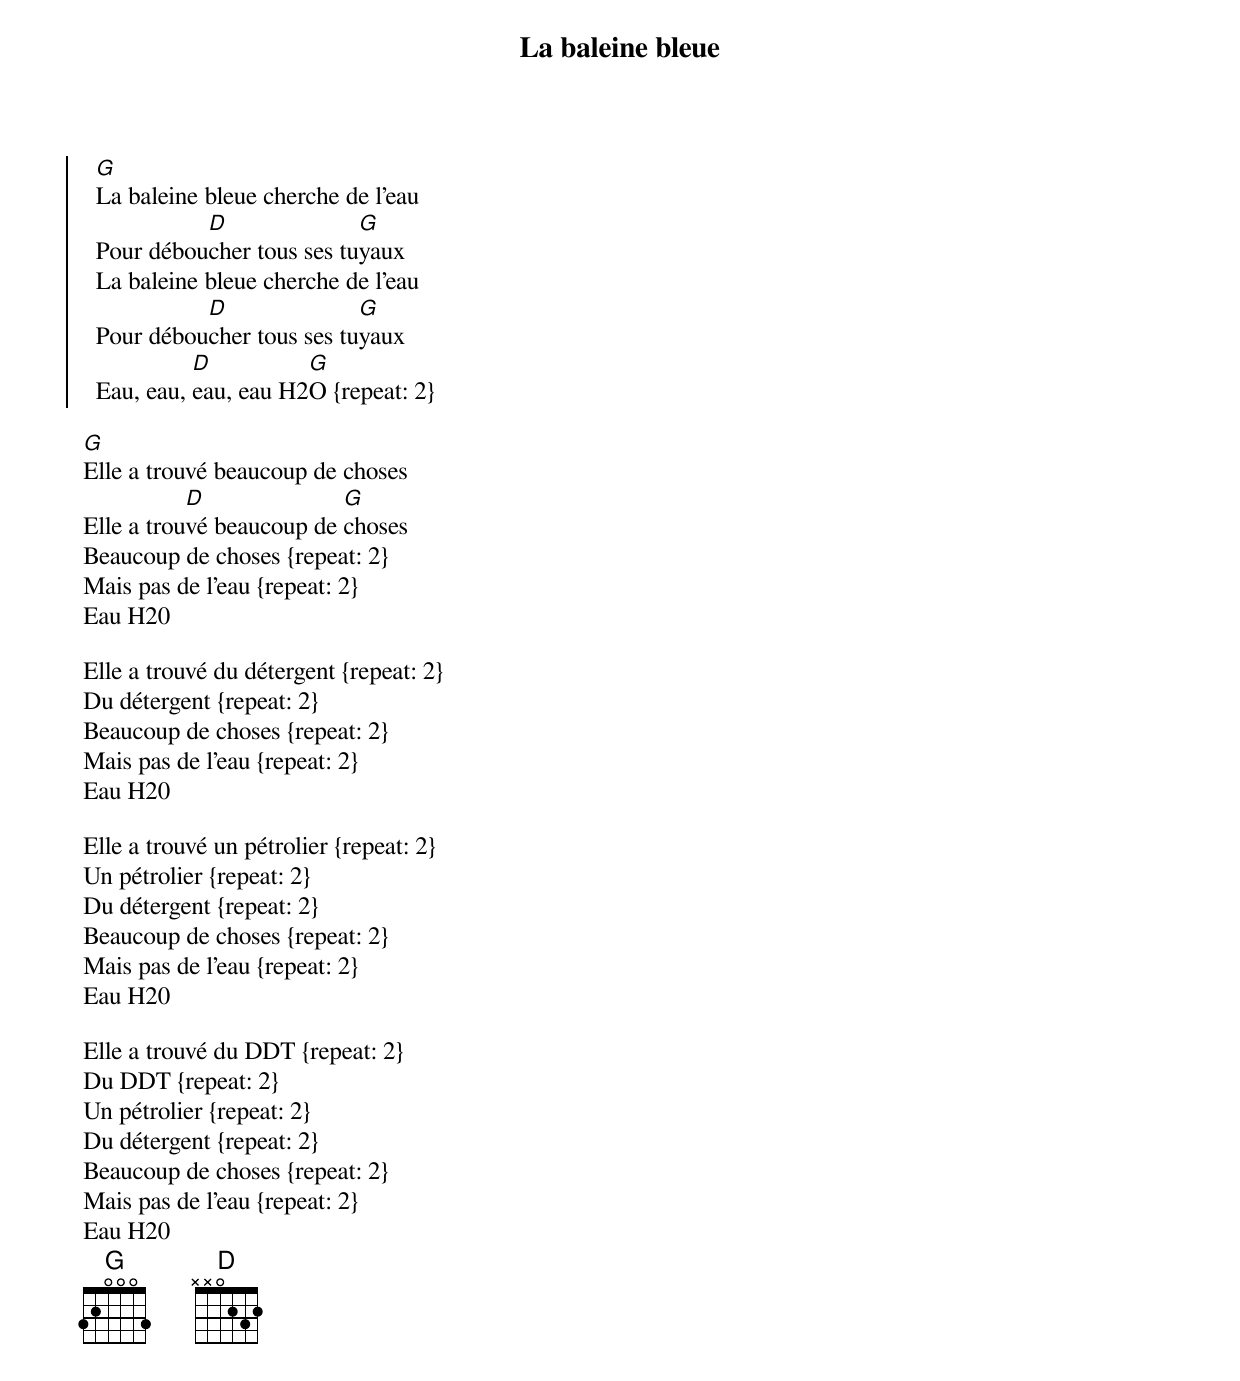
{title: La baleine bleue}
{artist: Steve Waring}
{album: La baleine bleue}
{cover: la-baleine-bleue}
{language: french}
{columns: 2}
{define: G frets 3 2 0 0 0 3}
{define: D frets X X 0 2 3 2}

{start_of_chorus}
  [G]La baleine bleue cherche de l'eau
  Pour débou[D]cher tous ses tu[G]yaux
  La baleine bleue cherche de l'eau
  Pour débou[D]cher tous ses tu[G]yaux
  Eau, eau, [D]eau, eau H2[G]O {repeat: 2}
{end_of_chorus}

[G]Elle a trouvé beaucoup de choses
Elle a trou[D]vé beaucoup de [G]choses
Beaucoup de choses {repeat: 2}
Mais pas de l'eau {repeat: 2}
Eau H20

Elle a trouvé du détergent {repeat: 2}
Du détergent {repeat: 2}
Beaucoup de choses {repeat: 2}
Mais pas de l'eau {repeat: 2}
Eau H20

Elle a trouvé un pétrolier {repeat: 2}
Un pétrolier {repeat: 2}
Du détergent {repeat: 2}
Beaucoup de choses {repeat: 2}
Mais pas de l'eau {repeat: 2}
Eau H20

Elle a trouvé du DDT {repeat: 2}
Du DDT {repeat: 2}
Un pétrolier {repeat: 2}
Du détergent {repeat: 2}
Beaucoup de choses {repeat: 2}
Mais pas de l'eau {repeat: 2}
Eau H20
